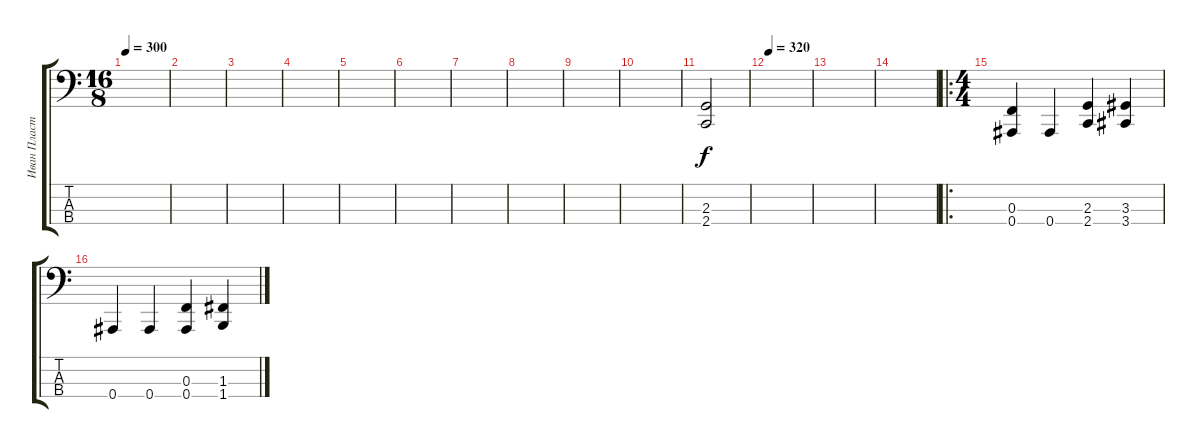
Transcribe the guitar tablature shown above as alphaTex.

\track ("Иван Пластинин-Бас" "Иван Пласт") {instrument electricbasspick}
\staff {score tabs}
\tuning (Eb2 Bb1 F1 Bb0) {hide}
\ts (16 8)
\tempo 300
\clef f4
\ks c
|
|
|
|
|
|
|
|
|
|
(2.3 2.4).2 |
\tempo 320
|
|
|
\ro
\ts (4 4)
(0.3 0.4).4 0.4.4 (2.3 2.4).4 (3.3 3.4).4 |
0.4.4 0.4.4 (0.3 0.4).4 (1.3 1.4).4
